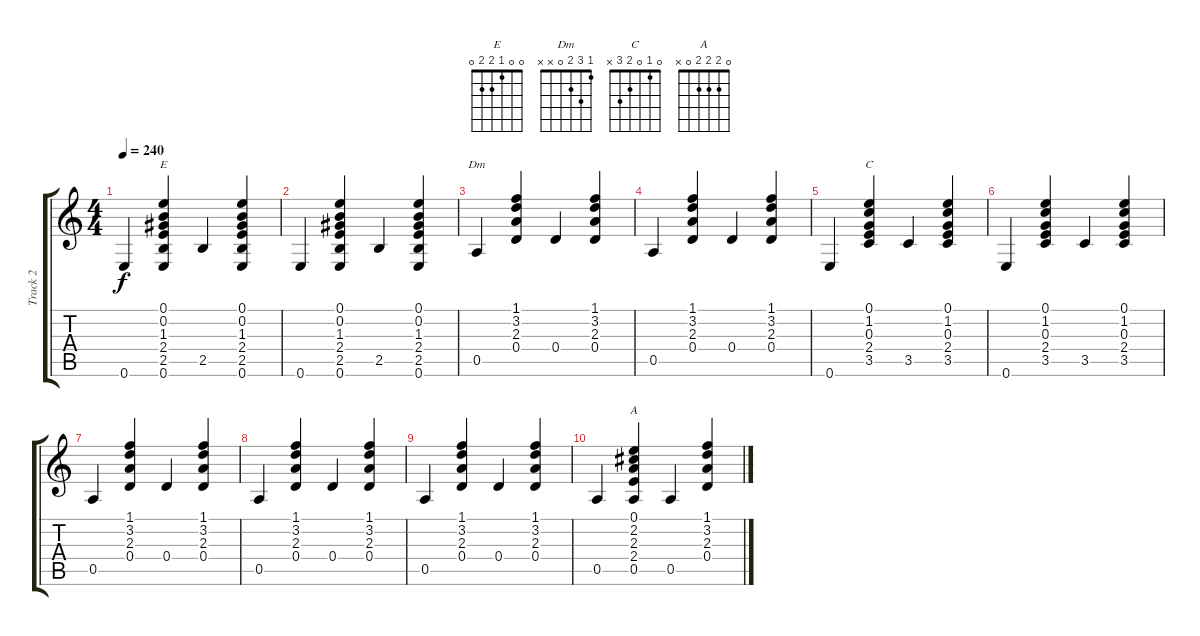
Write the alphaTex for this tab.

\track ("Track 2" "Track 2") {instrument acousticguitarsteel}
\staff {score tabs}
\tuning (E4 B3 G3 D3 A2 E2) {hide}
\chord ("E" 0 0 1 2 2 0)
\chord ("Dm" 1 3 2 0 x x)
\chord ("C" 0 1 0 2 3 x)
\chord ("A" 0 2 2 2 0 x)
\ts (4 4)
\tempo 240
\clef g2
\ks c
0.6.4{dy f} (0.1 0.2 1.3 2.4 2.5 0.6).4{ch "E"} 2.5.4 (0.1 0.2 1.3 2.4 2.5 0.6).4 |
0.6.4 (0.1 0.2 1.3 2.4 2.5 0.6).4 2.5.4 (0.1 0.2 1.3 2.4 2.5 0.6).4 |
0.5.4{ch "Dm"} (1.1 3.2 2.3 0.4).4 0.4.4 (1.1 3.2 2.3 0.4).4 |
0.5.4 (1.1 3.2 2.3 0.4).4 0.4.4 (1.1 3.2 2.3 0.4).4 |
0.6.4 (0.1 1.2 0.3 2.4 3.5).4{ch "C"} 3.5.4 (0.1 1.2 0.3 2.4 3.5).4 |
0.6.4 (0.1 1.2 0.3 2.4 3.5).4 3.5.4 (0.1 1.2 0.3 2.4 3.5).4 |
0.5.4 (1.1 3.2 2.3 0.4).4 0.4.4 (1.1 3.2 2.3 0.4).4 |
0.5.4 (1.1 3.2 2.3 0.4).4 0.4.4 (1.1 3.2 2.3 0.4).4 |
0.5.4 (1.1 3.2 2.3 0.4).4 0.4.4 (1.1 3.2 2.3 0.4).4 |
0.5.4 (0.1 2.2 2.3 2.4 0.5).4{ch "A"} 0.5.4 (1.1 3.2 2.3 0.4).4
